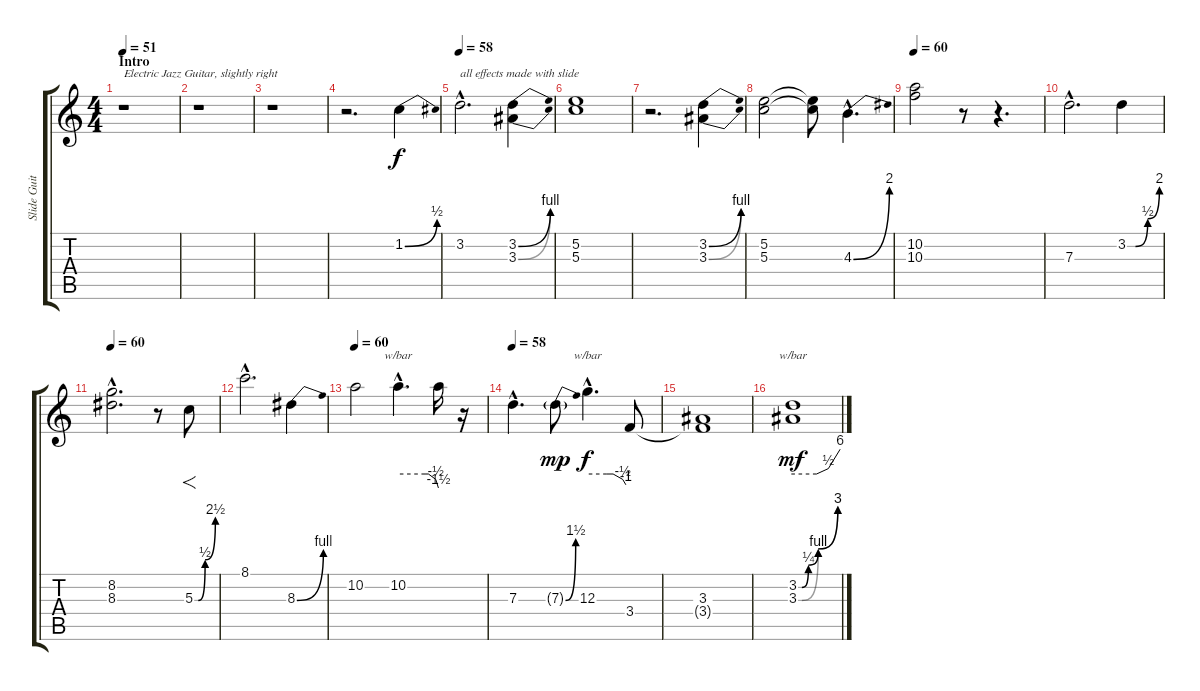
\track ("Slide Guitar L (Gilmour)" "Slide Guit") {instrument electricguitarjazz}
\staff {score tabs}
\tuning (E4 B3 G3 D3 A2 E2) {hide}
\ts (4 4)
\section ("" "Intro")
\tempo 51
\tempo 57
\tempo 51
\clef g2
\ks c
r.1{txt "Electric Jazz Guitar, slightly right" dy f volume 11 balance 12 instrument electricguitarjazz} |
r.1 |
r.1 |
r.2{d} 1.2{be (bend 0 0 60 2)}.4 |
\tempo 58
3.2{hac}.2{d txt "all effects made with slide"} (3.2{be (bend 0 0 60 4)} 3.3{be (bend 0 0 60 4)}).4 |
(5.2 5.3).1 |
r.2{d} (3.2{be (bend 0 0 60 4)} 3.3{be (bend 0 0 60 4)}).4 |
(5.2 5.3).2 (5.2{t} 5.3{t}).8 4.3{be (bend 0 0 60 8) hac}.4{d} |
\tempo 60
(10.2 10.3).2 r.8 r.4{d} |
7.3{hac}.2{d} 3.2{be (custom 0 0 15 0 38 2 60 8)}.4 |
\tempo 60
(8.2{hac} 8.3{hac}).2{d} r.8 5.3{be (custom 0 0 10 0 30 2 60 10)}.8{f} |
8.1{hac}.2{d} 8.3{be (bend 0 0 60 4)}.4 |
\tempo 60
10.2.2 10.2{hac}.4{d tbe (custom default 0 0 40 0 45 0 56 -2 60 -6)} 10.2{t}.16 r.16 |
\tempo 58
7.3{hac}.4{d} 7.3{be (bend 0 0 60 6) g}.8{dy mp} 12.3{hac}.4{d tbe (custom default 0 0 30 0 40 0 55 -2 60 -4) dy f} 3.4.8 |
(3.3 3.4{t}).1 |
(3.2{be (custom 0 0 5 0 15 1 30 4 60 12)} 3.3{be (custom 0 0 5 0 30 4 60 12)}).1{tbe (custom default 0 0 30 0 45 2 60 24) dy mf}
